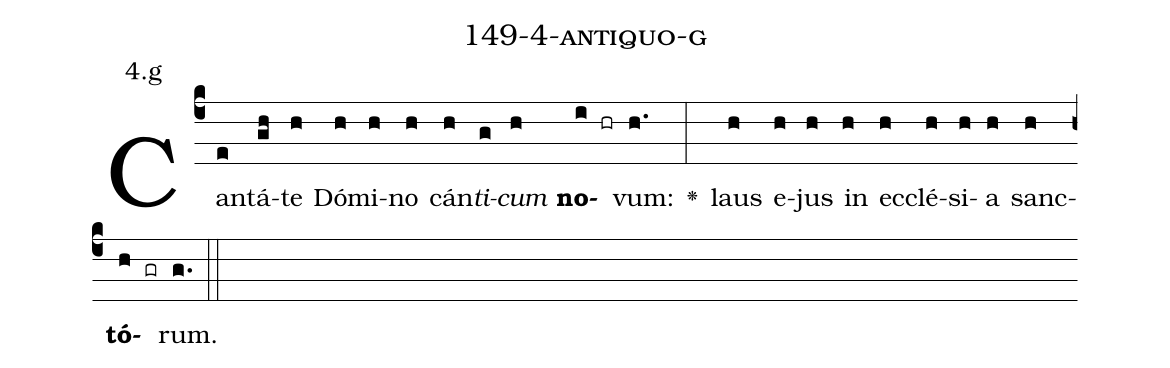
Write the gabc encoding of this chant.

name: 149-4-antiquo-g;
annotation: 4.g;
%%
(c4)Can(e)tá(gh)te(h) Dó(h)mi(h)no(h) cán(h)<i>ti</i>(g)<i>cum</i>(h) <b>no</b>(i hr)vum:(h.) <v>\greheightstar</v>(:) laus(h) e(h)jus(h) in(h) ec(h)clé(h)si(h)a(h) sanc(h)<b>tó</b>(h gr)rum.(g.) (::)


%E(h) u(h) o(h) u(h) a(h) e.(g.) (::)
